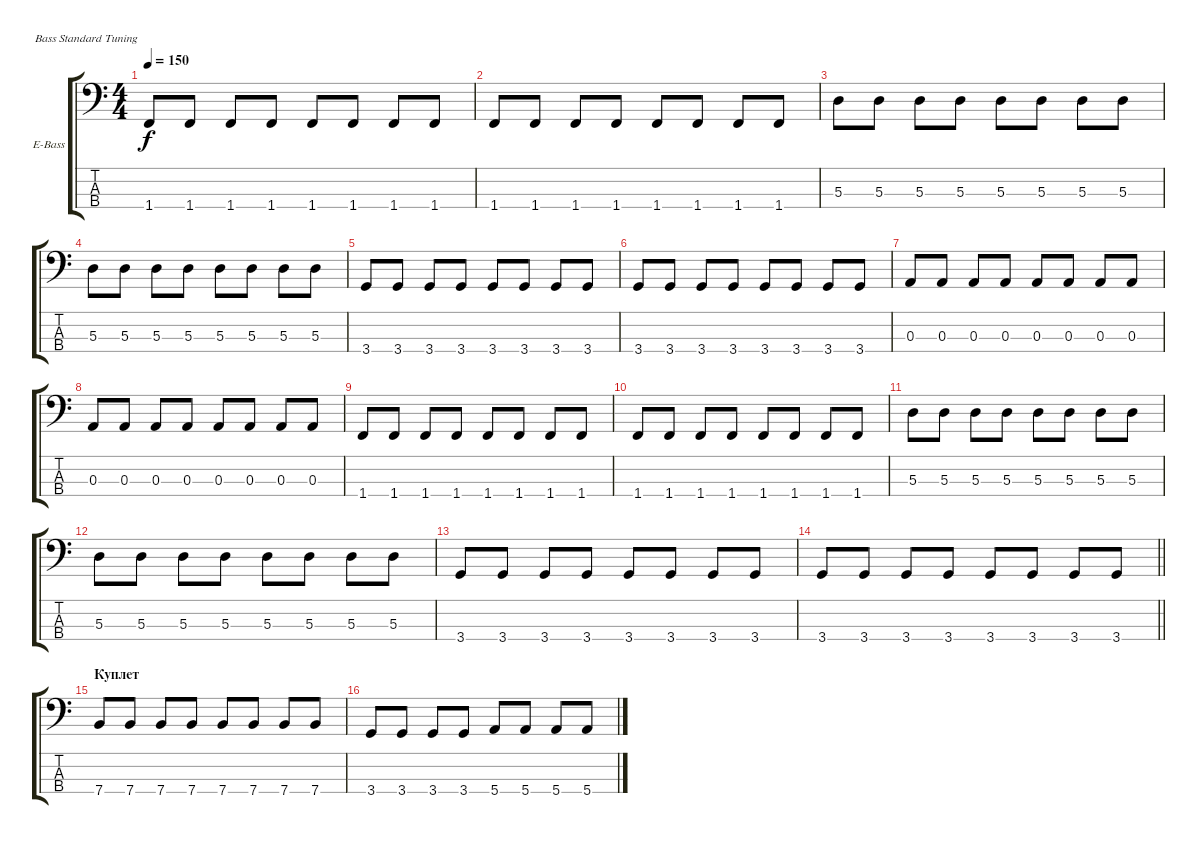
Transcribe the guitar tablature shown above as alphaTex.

\bracketExtendMode groupsimilarinstruments
\firstSystemTrackNameOrientation horizontal
\otherSystemsTrackNameOrientation horizontal
\track ("Bass Guitar" "E-Bass") {instrument electricbassfinger}
\staff {score tabs}
\tuning (G2 D2 A1 E1)
\ts (4 4)
\tempo 150
\clef f4
\ks c
1.4.8{dy f} 1.4.8 1.4.8 1.4.8 1.4.8 1.4.8 1.4.8 1.4.8 |
1.4.8 1.4.8 1.4.8 1.4.8 1.4.8 1.4.8 1.4.8 1.4.8 |
5.3.8 5.3.8 5.3.8 5.3.8 5.3.8 5.3.8 5.3.8 5.3.8 |
5.3.8 5.3.8 5.3.8 5.3.8 5.3.8 5.3.8 5.3.8 5.3.8 |
3.4.8 3.4.8 3.4.8 3.4.8 3.4.8 3.4.8 3.4.8 3.4.8 |
3.4.8 3.4.8 3.4.8 3.4.8 3.4.8 3.4.8 3.4.8 3.4.8 |
0.3.8 0.3.8 0.3.8 0.3.8 0.3.8 0.3.8 0.3.8 0.3.8 |
0.3.8 0.3.8 0.3.8 0.3.8 0.3.8 0.3.8 0.3.8 0.3.8 |
1.4.8 1.4.8 1.4.8 1.4.8 1.4.8 1.4.8 1.4.8 1.4.8 |
1.4.8 1.4.8 1.4.8 1.4.8 1.4.8 1.4.8 1.4.8 1.4.8 |
5.3.8 5.3.8 5.3.8 5.3.8 5.3.8 5.3.8 5.3.8 5.3.8 |
5.3.8 5.3.8 5.3.8 5.3.8 5.3.8 5.3.8 5.3.8 5.3.8 |
3.4.8 3.4.8 3.4.8 3.4.8 3.4.8 3.4.8 3.4.8 3.4.8 |
\barLineRight lightlight
3.4.8 3.4.8 3.4.8 3.4.8 3.4.8 3.4.8 3.4.8 3.4.8 |
\section ("" "Куплет")
7.4.8 7.4.8 7.4.8 7.4.8 7.4.8 7.4.8 7.4.8 7.4.8 |
3.4.8 3.4.8 3.4.8 3.4.8 5.4.8 5.4.8 5.4.8 5.4.8
